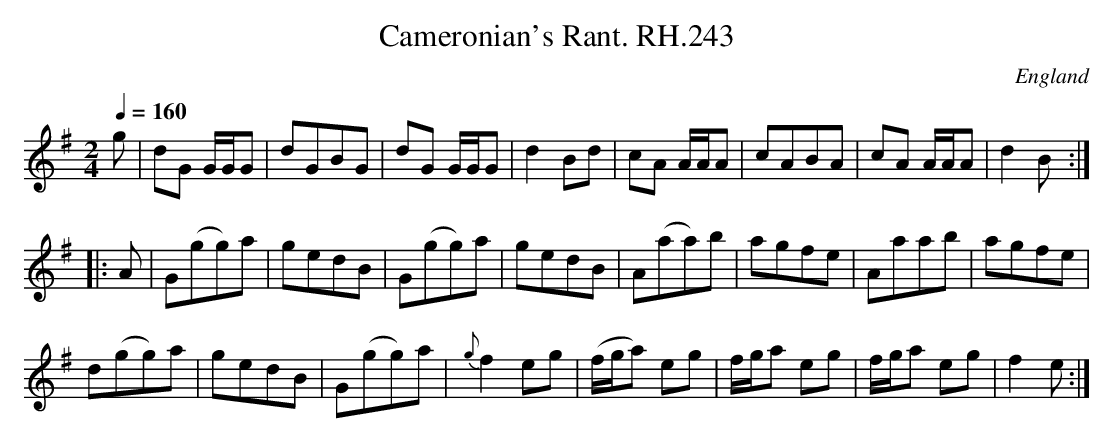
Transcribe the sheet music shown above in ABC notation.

X:1
T:Cameronian's Rant. RH.243
O:England
M:2/4
L:1/8
Q:1/4=160
K:G
g|dG G/G/G|dGBG|dG G/G/G|d2Bd|\
cA A/A/A|cABA|cA A/A/A|d2B:|
|:A|G(gg)a|gedB|G(gg)a|gedB|\
A(aa)b|agfe|Aaab|agfe|
d(gg)a|gedB|G(gg)a|{g}f2eg|\
(f/g/a) eg|f/g/a eg|f/g/a eg|f2e:|
